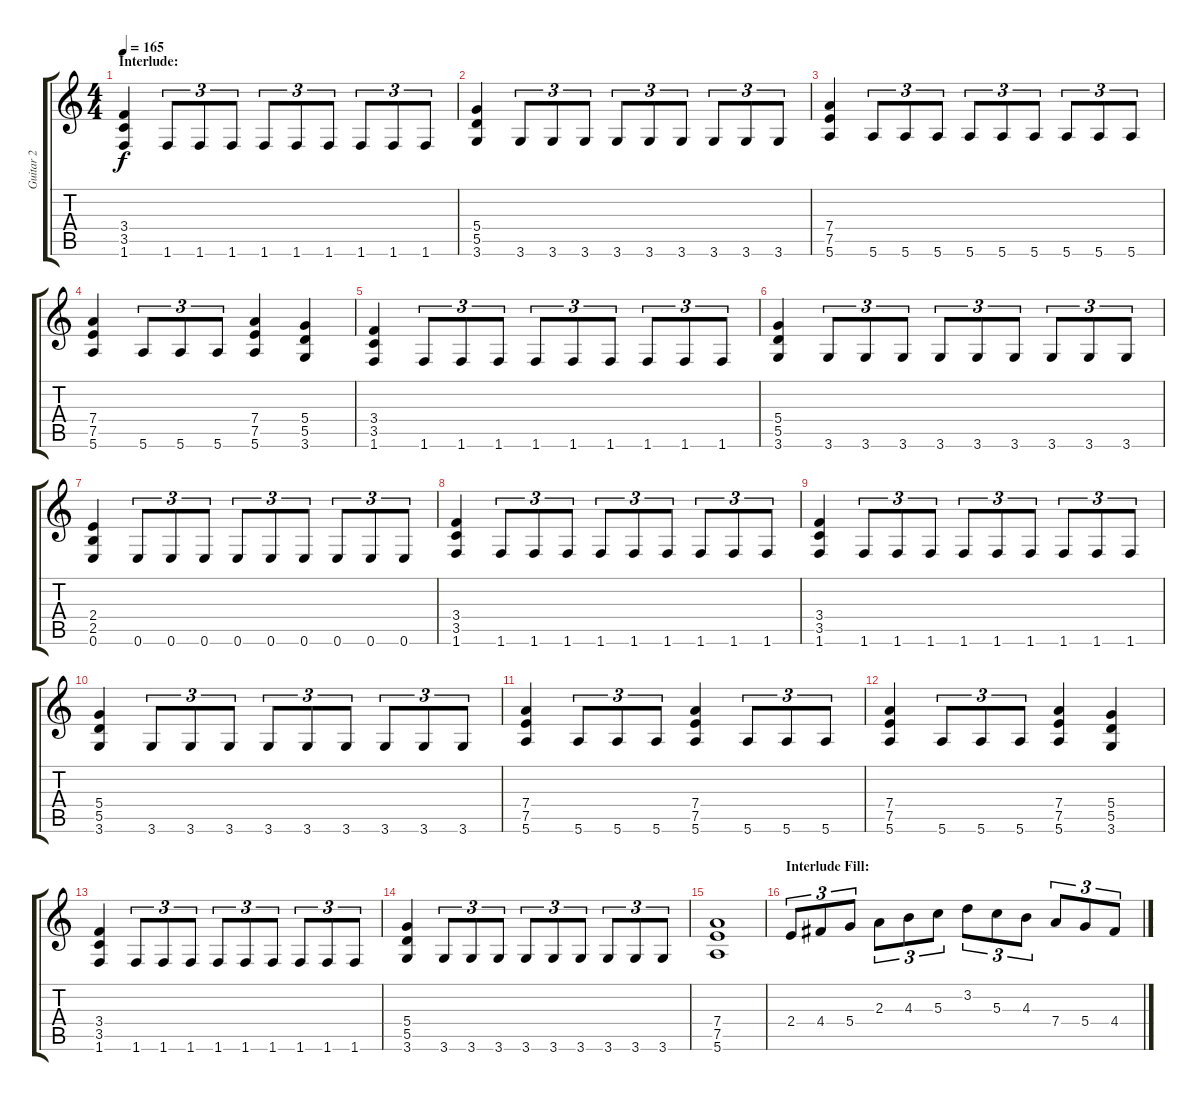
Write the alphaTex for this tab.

\track ("Guitar 2" "Guitar 2") {instrument overdrivenguitar}
\staff {score tabs}
\tuning (E4 B3 G3 D3 A2 E2) {hide}
\ts (4 4)
\section ("" "Interlude:")
\tempo 165
\clef g2
\ks c
(3.4 3.5 1.6).4{dy f} 1.6.8{tu (3 2)} 1.6.8{tu (3 2)} 1.6.8{tu (3 2)} 1.6.8{tu (3 2)} 1.6.8{tu (3 2)} 1.6.8{tu (3 2)} 1.6.8{tu (3 2)} 1.6.8{tu (3 2)} 1.6.8{tu (3 2)} |
(5.4 5.5 3.6).4 3.6.8{tu (3 2)} 3.6.8{tu (3 2)} 3.6.8{tu (3 2)} 3.6.8{tu (3 2)} 3.6.8{tu (3 2)} 3.6.8{tu (3 2)} 3.6.8{tu (3 2)} 3.6.8{tu (3 2)} 3.6.8{tu (3 2)} |
(7.4 7.5 5.6).4 5.6.8{tu (3 2)} 5.6.8{tu (3 2)} 5.6.8{tu (3 2)} 5.6.8{tu (3 2)} 5.6.8{tu (3 2)} 5.6.8{tu (3 2)} 5.6.8{tu (3 2)} 5.6.8{tu (3 2)} 5.6.8{tu (3 2)} |
(7.4 7.5 5.6).4 5.6.8{tu (3 2)} 5.6.8{tu (3 2)} 5.6.8{tu (3 2)} (7.4 7.5 5.6).4 (5.4 5.5 3.6).4 |
(3.4 3.5 1.6).4 1.6.8{tu (3 2)} 1.6.8{tu (3 2)} 1.6.8{tu (3 2)} 1.6.8{tu (3 2)} 1.6.8{tu (3 2)} 1.6.8{tu (3 2)} 1.6.8{tu (3 2)} 1.6.8{tu (3 2)} 1.6.8{tu (3 2)} |
(5.4 5.5 3.6).4 3.6.8{tu (3 2)} 3.6.8{tu (3 2)} 3.6.8{tu (3 2)} 3.6.8{tu (3 2)} 3.6.8{tu (3 2)} 3.6.8{tu (3 2)} 3.6.8{tu (3 2)} 3.6.8{tu (3 2)} 3.6.8{tu (3 2)} |
(2.4 2.5 0.6).4 0.6.8{tu (3 2)} 0.6.8{tu (3 2)} 0.6.8{tu (3 2)} 0.6.8{tu (3 2)} 0.6.8{tu (3 2)} 0.6.8{tu (3 2)} 0.6.8{tu (3 2)} 0.6.8{tu (3 2)} 0.6.8{tu (3 2)} |
(3.4 3.5 1.6).4 1.6.8{tu (3 2)} 1.6.8{tu (3 2)} 1.6.8{tu (3 2)} 1.6.8{tu (3 2)} 1.6.8{tu (3 2)} 1.6.8{tu (3 2)} 1.6.8{tu (3 2)} 1.6.8{tu (3 2)} 1.6.8{tu (3 2)} |
(3.4 3.5 1.6).4 1.6.8{tu (3 2)} 1.6.8{tu (3 2)} 1.6.8{tu (3 2)} 1.6.8{tu (3 2)} 1.6.8{tu (3 2)} 1.6.8{tu (3 2)} 1.6.8{tu (3 2)} 1.6.8{tu (3 2)} 1.6.8{tu (3 2)} |
(5.4 5.5 3.6).4 3.6.8{tu (3 2)} 3.6.8{tu (3 2)} 3.6.8{tu (3 2)} 3.6.8{tu (3 2)} 3.6.8{tu (3 2)} 3.6.8{tu (3 2)} 3.6.8{tu (3 2)} 3.6.8{tu (3 2)} 3.6.8{tu (3 2)} |
(7.4 7.5 5.6).4 5.6.8{tu (3 2)} 5.6.8{tu (3 2)} 5.6.8{tu (3 2)} (7.4 7.5 5.6).4 5.6.8{tu (3 2)} 5.6.8{tu (3 2)} 5.6.8{tu (3 2)} |
(7.4 7.5 5.6).4 5.6.8{tu (3 2)} 5.6.8{tu (3 2)} 5.6.8{tu (3 2)} (7.4 7.5 5.6).4 (5.4 5.5 3.6).4 |
(3.4 3.5 1.6).4 1.6.8{tu (3 2)} 1.6.8{tu (3 2)} 1.6.8{tu (3 2)} 1.6.8{tu (3 2)} 1.6.8{tu (3 2)} 1.6.8{tu (3 2)} 1.6.8{tu (3 2)} 1.6.8{tu (3 2)} 1.6.8{tu (3 2)} |
(5.4 5.5 3.6).4 3.6.8{tu (3 2)} 3.6.8{tu (3 2)} 3.6.8{tu (3 2)} 3.6.8{tu (3 2)} 3.6.8{tu (3 2)} 3.6.8{tu (3 2)} 3.6.8{tu (3 2)} 3.6.8{tu (3 2)} 3.6.8{tu (3 2)} |
(7.4 7.5 5.6).1 |
\section ("" "Interlude Fill:")
2.4.8{tu (3 2)} 4.4.8{tu (3 2)} 5.4.8{tu (3 2)} 2.3.8{tu (3 2)} 4.3.8{tu (3 2)} 5.3.8{tu (3 2)} 3.2.8{tu (3 2)} 5.3.8{tu (3 2)} 4.3.8{tu (3 2)} 7.4.8{tu (3 2)} 5.4.8{tu (3 2)} 4.4.8{tu (3 2)}
